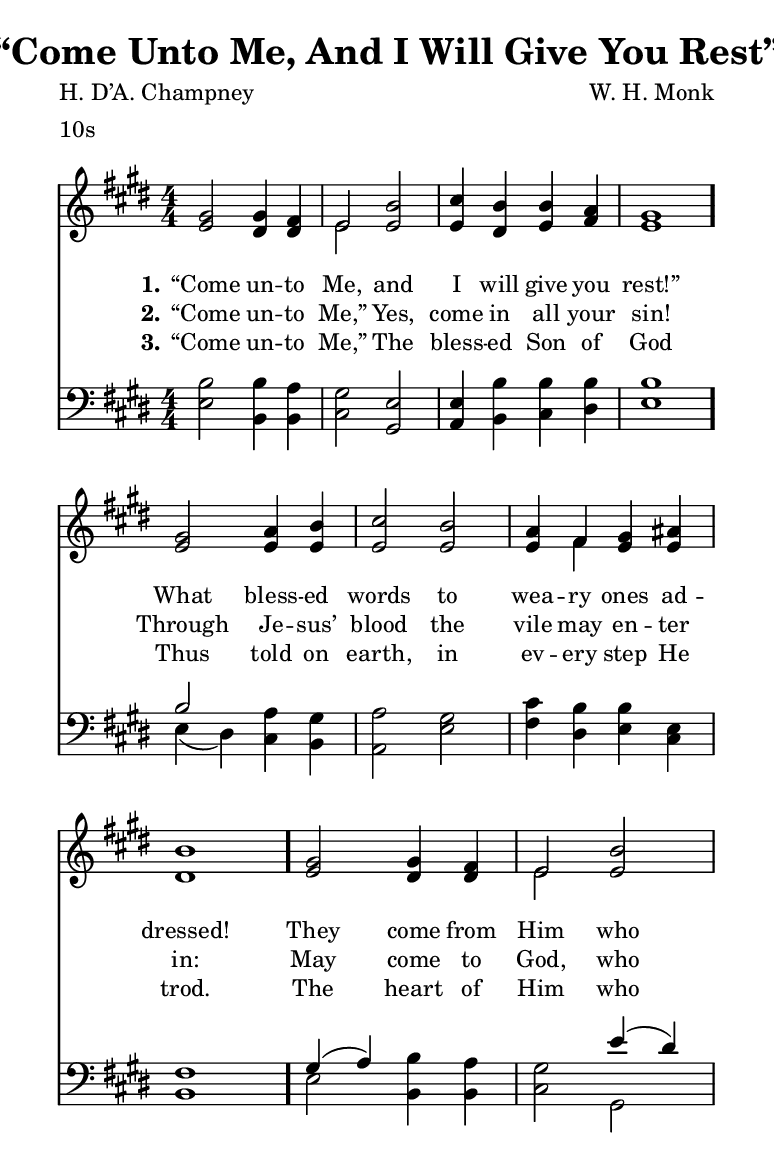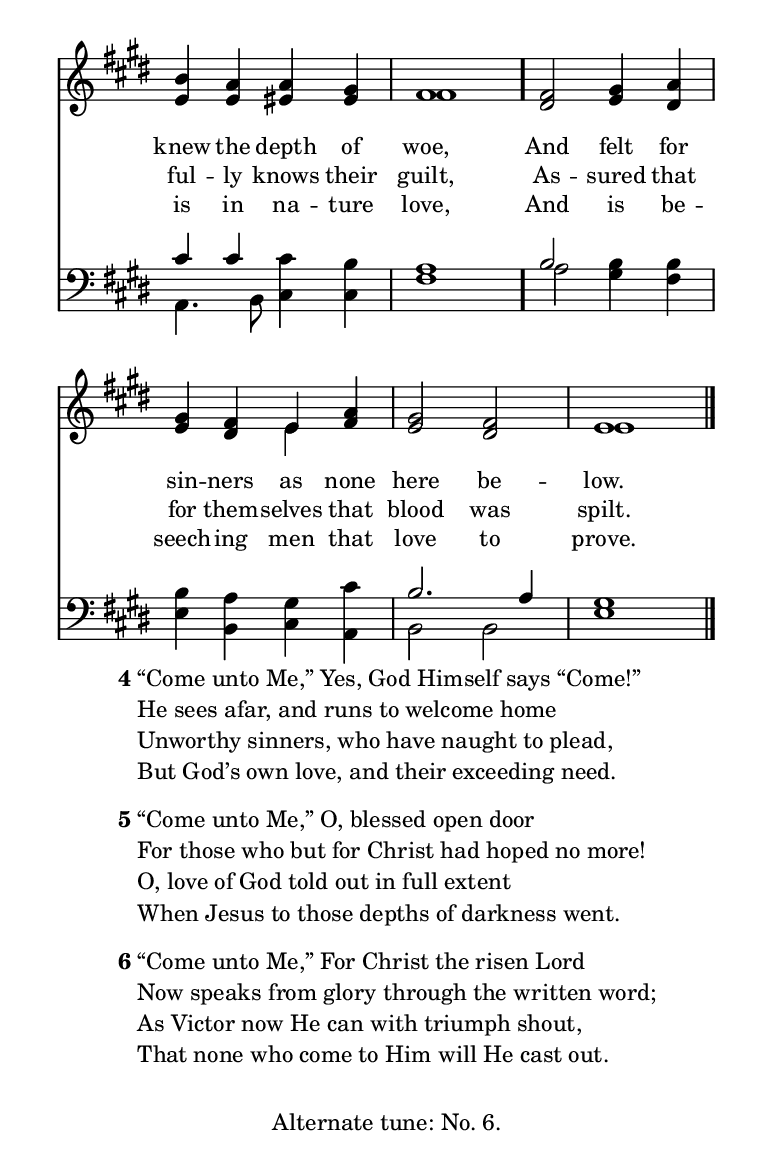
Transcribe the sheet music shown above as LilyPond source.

\include "common/global.ily"
\paper {
  \include "common/paper.ily"
  %ragged-bottom = ##t
  %ragged-last-bottom = ##t
  systems-per-page = #(cond (is-eogsized 3) (#t #f))
  %page-count = ##f
}

\header{
  hymnnumber = "76"
  title = "“Come Unto Me, And I Will Give You Rest”"
  tunename = "Eventide"
  meter = "10s"
  poet = "H. D’A. Champney"
  composer = "W. H. Monk"
  %copyright = ""
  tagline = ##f
}

% for fermata in MIDI
ta = { \tempo 4=110 }
tb = { \tempo 4=55  }

patternAA = { c2      c4 c4 | c2 c2      | c4  c4 c4 c4 | c1 }
patternAB = { c4( c4) c4 c4 | c2 c2      | c4  c4 c4 c4 | c1 }
patternAC = { c4( c4) c4 c4 | c2 c4( c4) | c4  c4 c4 c4 | c1 }
patternAD = { c2      c4 c4 | c2 c2      | c4. c8 c4 c4 | c1 }

patternBA = { c2 c4 c4 | c4 c4 c4 c4 | c2  c2 | c1 }
patternBB = { c2 c4 c4 | c4 c4 c4 c4 | c2. c4 | c1 }

global = {
  \include "common/overrides.ily"
  \override Staff.TimeSignature.style = #'numbered
  \time 4/4
  \override Score.MetronomeMark.transparent = ##t % hide all fermata changes too
  \ta
  \key e \major
  %\partial 4
  \autoBeamOff
}

notesSoprano = {
\global
\relative c'' {

  \changePitch \patternAA { gis gis fis | e b' | cis b b a | gis }
  \changePitch \patternAA { gis a b | cis b | a fis gis ais | b }
  \changePitch \patternAA { gis gis fis | e b' | b a a gis | fis }
  \changePitch \patternBA { fis gis a | gis fis e a | gis fis | e }

  \bar "|."

}
}

notesAlto = {
\global
\relative e' {

  \changePitch \patternAA { e dis dis | e e | e dis e fis | e }
  \changePitch \patternAA { e e e | e e | e fis e e | dis }
  \changePitch \patternAA { e dis dis | e e | e e eis eis | fis }
  \changePitch \patternBA { dis e dis | e dis e fis | e dis | e }

}
}

notesTenor = {
\global
\relative a {

  \changePitch \patternAA { b b a | gis e | e b' b b | b }
  \changePitch \patternAA { b a gis | a gis | cis b b e, | fis }
  \changePitch \patternAC { gis a b a | gis e' dis | cis cis cis b | a }
  \changePitch \patternBB { b b b | b a gis cis | b a | gis }

}
}

notesBass = {
\global
\relative f {

  \changePitch \patternAA { e b b | cis gis | a b cis dis | e }
  \changePitch \patternAB { e dis cis b | a e' | fis dis e cis | b }
  \changePitch \patternAD { e b b | cis gis | a b cis cis | fis }
  \changePitch \patternBA { a gis fis | e b cis a | b b e }

}
}

wordsA = \lyricmode {
\set stanza = "1."

“Come un -- to Me, and I will give you rest!” \bar "."
What bless -- ed words to wea -- ry ones ad -- dressed! \bar "."
They come from Him who knew the depth of woe, \bar "."
And felt for sin -- ners as none here be -- low. \bar "."

}

wordsB = \lyricmode {
\set stanza = "2."

“Come un -- to Me,” Yes, come in all your sin!
Through Je -- sus’ blood the vile may en -- ter in:
May come to God, who ful -- ly knows their guilt,
As -- sured that for them -- selves that blood was spilt.

}

wordsC = \lyricmode {
\set stanza = "3."

“Come un -- to Me,” The bless -- ed Son of God
Thus told on earth, in ev -- ery step He trod.
The heart of Him who is in na -- ture love,
And is be -- seech -- ing men that love to prove.

}

wordsD = \markuplist {

\line { “Come unto Me,” Yes, God Himself says “Come!” }
\line { He sees afar, and runs to welcome home }
\line { Unworthy sinners, who have naught to plead, }
\line { But God’s own love, and their exceeding need. }

}

wordsE = \markuplist {

\line { “Come unto Me,” O, blessed open door }
\line { For those who but for Christ had hoped no more! }
\line { O, love of God told out in full extent }
\line { When Jesus to those depths of darkness went. }

}

wordsF = \markuplist {

\line { “Come unto Me,” For Christ the risen Lord }
\line { Now speaks from glory through the written word; }
\line { As Victor now He can with triumph shout, }
\line { That none who come to Him will He cast out. }

}

\score {
  \context ChoirStaff <<
    \context Staff = upper <<
      \set Staff.autoBeaming = ##f
      \set ChoirStaff.systemStartDelimiter = #'SystemStartBar
      \set ChoirStaff.printPartCombineTexts = ##f
      \partcombine #'(2 . 9) \notesSoprano \notesAlto
      \context NullVoice = sopranos { \voiceOne << \notesSoprano >> }
      \context NullVoice = altos { \voiceTwo << \notesAlto >> }
      \context Lyrics = one   \lyricsto sopranos \wordsA
      \context Lyrics = two   \lyricsto sopranos \wordsB
      \context Lyrics = three \lyricsto sopranos \wordsC
    >>
    \context Staff = men <<
      \clef bass
      \set ChoirStaff.printPartCombineTexts = ##f
      \partcombine #'(2 . 9) \notesTenor \notesBass
      \context NullVoice = tenors { \voiceOne << \notesTenor >> }
      \context NullVoice = basses { \voiceTwo << \notesBass >> }
    >>
  >>
  \layout {
    \include "common/layout.ily"
  }
  \midi{
    \include "common/midi.ily"
  }
}

\noPageBreak

\markup { \fill-line { \column {
  \raise #5
  \line{ \bold 4 \column { \wordsD } } \combine \null \vspace #0.4
  \line{ \bold 5 \column { \wordsE } } \combine \null \vspace #0.4
  \line{ \bold 6 \column { \wordsF } } %\combine \null \vspace #0.4
} } }

\noPageBreak

\markup { \vspace #2 \fill-line { \line { Alternate tune: No. 6. } } }

\version "2.19.49"  % necessary for upgrading to future LilyPond versions.

% vi:set et ts=2 sw=2 ai nocindent syntax=lilypond:
